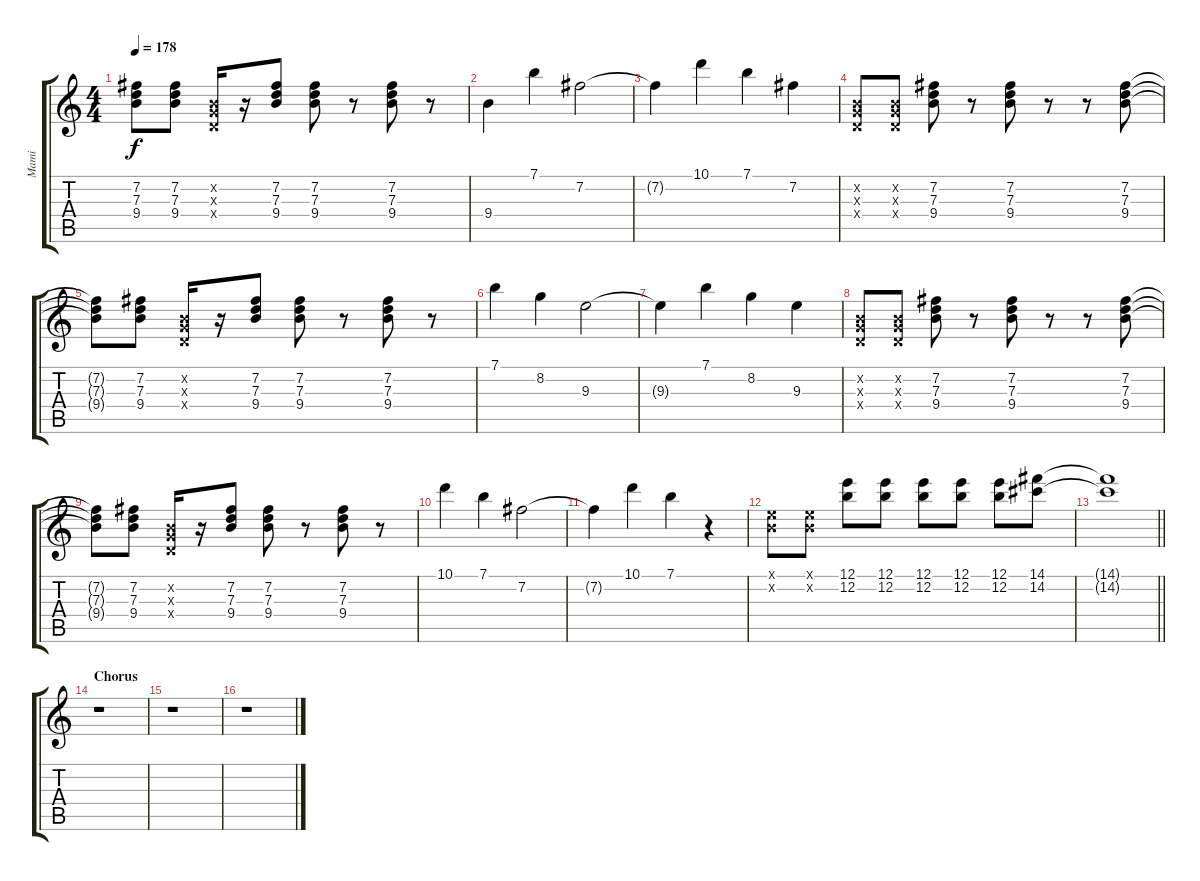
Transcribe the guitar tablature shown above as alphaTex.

\track ("Mami" "Mami") {instrument overdrivenguitar}
\staff {score tabs}
\tuning (E4 B3 G3 D3 A2 E2) {hide}
\ts (4 4)
\tempo 178
\clef g2
\ks c
(7.2{t} 7.3{t} 9.4{t}).8{dy f} (7.2 7.3 9.4).8 (0.2{x} 0.3{x} 0.4{x}).16 r.16 (7.2 7.3 9.4).8 (7.2 7.3 9.4).8 r.8 (7.2 7.3 9.4).8 r.8 |
9.4.4 7.1.4 7.2.2 |
7.2{t}.4 10.1.4 7.1.4 7.2.4 |
(0.2{x} 0.3{x} 0.4{x}).8 (0.2{x} 0.3{x} 0.4{x}).8 (7.2 7.3 9.4).8 r.8 (7.2 7.3 9.4).8 r.8 r.8 (7.2 7.3 9.4).8 |
(7.2{t} 7.3{t} 9.4{t}).8 (7.2 7.3 9.4).8 (0.2{x} 0.3{x} 0.4{x}).16 r.16 (7.2 7.3 9.4).8 (7.2 7.3 9.4).8 r.8 (7.2 7.3 9.4).8 r.8 |
7.1.4 8.2.4 9.3.2 |
9.3{t}.4 7.1.4 8.2.4 9.3.4 |
(0.2{x} 0.3{x} 0.4{x}).8 (0.2{x} 0.3{x} 0.4{x}).8 (7.2 7.3 9.4).8 r.8 (7.2 7.3 9.4).8 r.8 r.8 (7.2 7.3 9.4).8 |
(7.2{t} 7.3{t} 9.4{t}).8 (7.2 7.3 9.4).8 (0.2{x} 0.3{x} 0.4{x}).16 r.16 (7.2 7.3 9.4).8 (7.2 7.3 9.4).8 r.8 (7.2 7.3 9.4).8 r.8 |
10.1.4 7.1.4 7.2.2 |
7.2{t}.4 10.1.4 7.1.4 r.4 |
(0.1{x} 0.2{x}).8 (0.1{x} 0.2{x}).8 (12.1 12.2).8 (12.1 12.2).8 (12.1 12.2).8 (12.1 12.2).8 (12.1 12.2).8 (14.1 14.2).8 |
\barLineRight lightlight
(14.1{t} 14.2{t}).1 |
\section ("" "Chorus")
r.1 |
r.1 |
r.1
